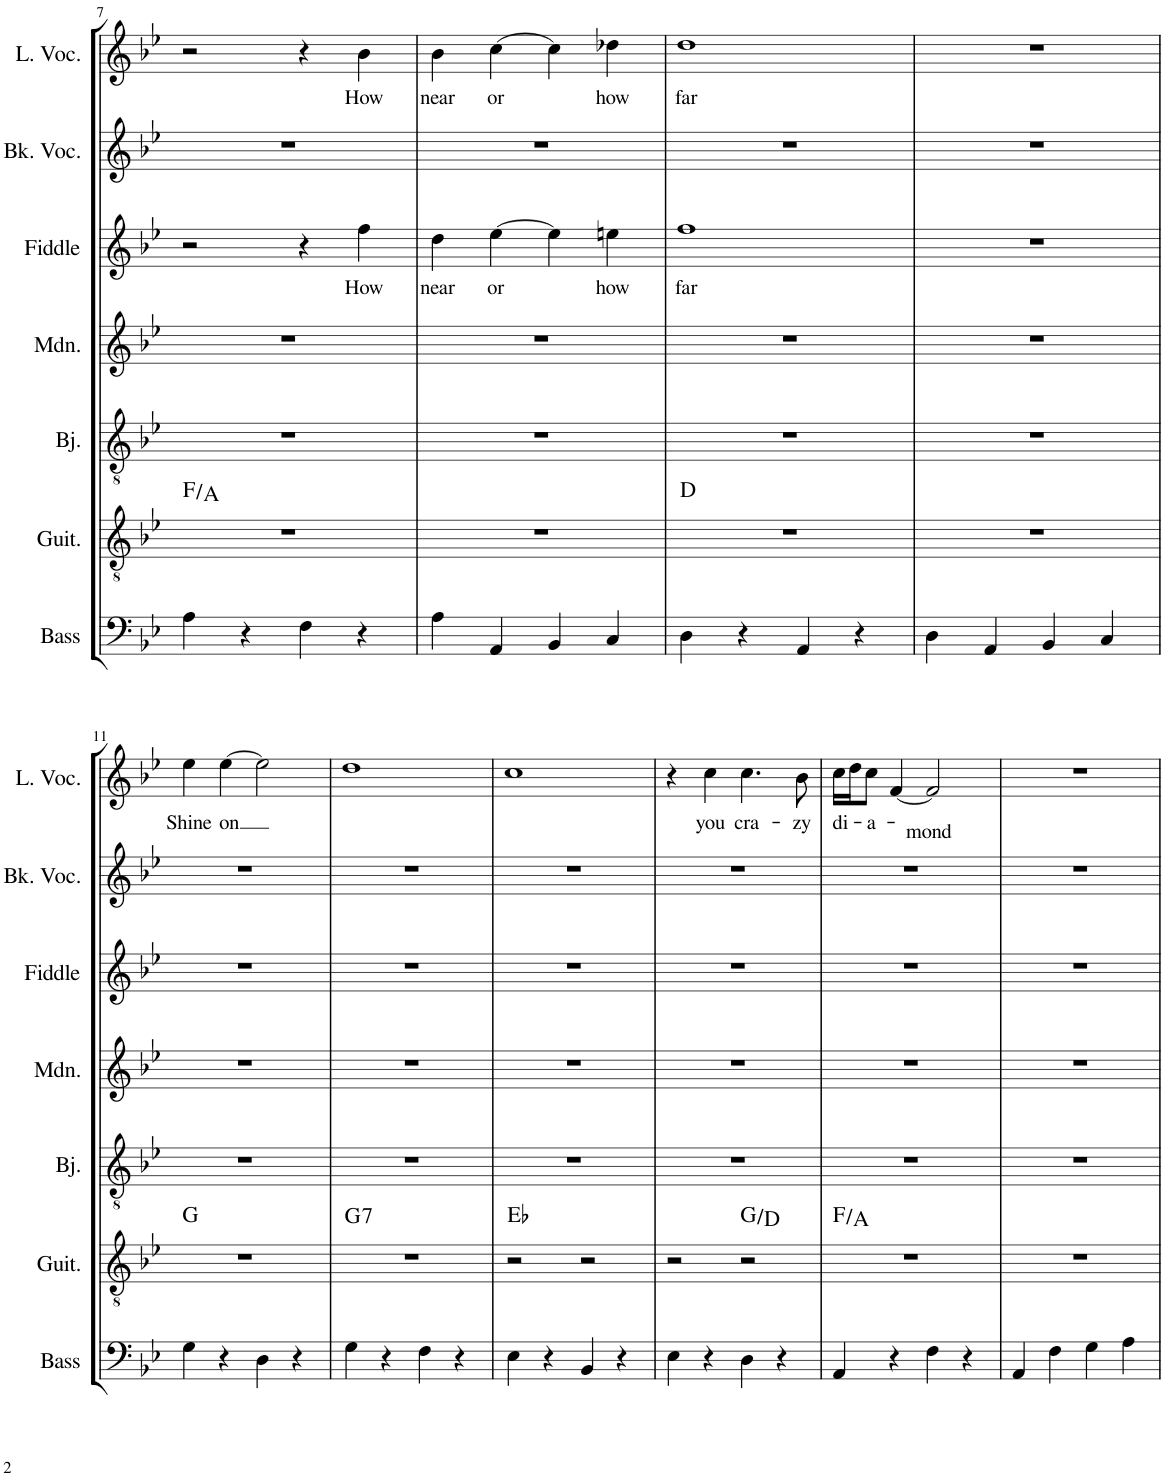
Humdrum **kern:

**kern	**kern	**harte	**kern	**kern	**kern	**text	**kern	**kern	**text
*part7	*part6	*part6	*part5	*part4	*part3	*part3	*part2	*part1	*part1
*staff7	*staff6	*	*staff5	*staff4	*staff3	*staff3	*staff2	*staff1	*staff1
*I"Bass	*I"Guitar	*	*I"Banjo	*I"Mandolin	*I"Fiddle	*	*I"Backing Vocals	*I"Lead Vocals	*
*I'Bass	*I'Guit.	*	*I'Bj.	*I'Mdn.	*I'Fiddle	*	*I'Bk. Voc.	*I'L. Voc.	*
!!LO:PB:g=z
*clefF4	*clefGv2	*	*clefGv2	*clefG2	*clefG2	*	*clefG2	*clefG2	*
*Trd7c12	*	*	*Trd7c12	*	*	*	*	*	*
*k[b-e-]	*k[b-e-]	*	*k[b-e-]	*k[b-e-]	*k[b-e-]	*	*k[b-e-]	*k[b-e-]	*
*M2/2	*M2/2	*	*M2/2	*M2/2	*M2/2	*	*M2/2	*M2/2	*
*met(c|)	*met(c|)	*	*met(c|)	*met(c|)	*met(c|)	*	*met(c|)	*met(c|)	*
=7	=7	=7	=7	=7	=7	=7	=7	=7	=7
4A\	1r	F:maj/3	1r	1r	2r	.	1r	2r	.
4r	.	.	.	.	.	.	.	.	.
4F\	.	.	.	.	4r	.	.	4r	.
!	!	!	!	!	!	!LO:LY:b	!	!	!LO:LY:b
4r	.	.	.	.	4ff\	How	.	4b-\	How
=8	=8	=8	=8	=8	=8	=8	=8	=8	=8
!	!	!	!	!	!	!LO:LY:b	!	!	!LO:LY:b
4A\	1r	.	1r	1r	4dd\	near	1r	4b-\	near
!	!	!	!	!	!	!LO:LY:b	!	!	!LO:LY:b
4AA/	.	.	.	.	[4ee-\	or	.	[4cc\	or
4BB-/	.	.	.	.	4ee-\]	.	.	4cc\]	.
!	!	!	!	!	!	!LO:LY:b	!	!	!LO:LY:b
4C/	.	.	.	.	4een\	how	.	4dd-X\	how
=9	=9	=9	=9	=9	=9	=9	=9	=9	=9
!	!	!	!	!	!	!LO:LY:b	!	!	!LO:LY:b
4D\	1r	D:maj	1r	1r	1ff	far	1r	1dd	far
4r	.	.	.	.	.	.	.	.	.
4AA/	.	.	.	.	.	.	.	.	.
4r	.	.	.	.	.	.	.	.	.
=10	=10	=10	=10	=10	=10	=10	=10	=10	=10
4D\	1r	.	1r	1r	1r	.	1r	1r	.
4AA/	.	.	.	.	.	.	.	.	.
4BB-/	.	.	.	.	.	.	.	.	.
4C/	.	.	.	.	.	.	.	.	.
!!LO:LB:g=z
=11	=11	=11	=11	=11	=11	=11	=11	=11	=11
!	!	!	!	!	!	!	!	!	!LO:LY:b
4G\	1r	G:maj	1r	1r	1r	.	1r	4ee-\	Shine
!	!	!	!	!	!	!	!	!	!LO:LY:b
4r	.	.	.	.	.	.	.	[4ee-\	on
4D\	.	.	.	.	.	.	.	2ee-\]	.
4r	.	.	.	.	.	.	.	.	.
=12	=12	=12	=12	=12	=12	=12	=12	=12	=12
!	!	!LO:H:kt=7	!	!	!	!	!	!	!
4G\	1r	G:7	1r	1r	1r	.	1r	1dd	.
4r	.	.	.	.	.	.	.	.	.
4F\	.	.	.	.	.	.	.	.	.
4r	.	.	.	.	.	.	.	.	.
=13	=13	=13	=13	=13	=13	=13	=13	=13	=13
4E-\	2r	Eb:maj	1r	1r	1r	.	1r	1cc	.
4r	.	.	.	.	.	.	.	.	.
4BB-/	2r	.	.	.	.	.	.	.	.
4r	.	.	.	.	.	.	.	.	.
=14	=14	=14	=14	=14	=14	=14	=14	=14	=14
4E-\	2r	.	1r	1r	1r	.	1r	4r	.
!	!	!	!	!	!	!	!	!	!LO:LY:b
4r	.	.	.	.	.	.	.	4cc\	-you
!	!	!	!	!	!	!	!	!	!LO:LY:b
4D\	2r	G:maj/5	.	.	.	.	.	4.cc\	cra-
4r	.	.	.	.	.	.	.	.	.
!	!	!	!	!	!	!	!	!	!LO:LY:b
.	.	.	.	.	.	.	.	8b-\	-zy
=15	=15	=15	=15	=15	=15	=15	=15	=15	=15
!	!	!	!	!	!	!	!	!	!LO:LY:b
4AA/	1r	F:maj/3	1r	1r	1r	.	1r	16cc\LL	di-
.	.	.	.	.	.	.	.	16dd\J	.
!	!	!	!	!	!	!	!	!	!LO:LY:b
.	.	.	.	.	.	.	.	8cc\J	-a-
!	!	!	!	!	!	!	!	!	!LO:LY:b
4r	.	.	.	.	.	.	.	[4f/	-mond
4F\	.	.	.	.	.	.	.	2f/]	.
4r	.	.	.	.	.	.	.	.	.
=16	=16	=16	=16	=16	=16	=16	=16	=16	=16
4AA/	1r	.	1r	1r	1r	.	1r	1r	.
4F\	.	.	.	.	.	.	.	.	.
4G\	.	.	.	.	.	.	.	.	.
4A\	.	.	.	.	.	.	.	.	.
=	=	=	=	=	=	=	=	=	=
*-	*-	*-	*-	*-	*-	*-	*-	*-	*-
